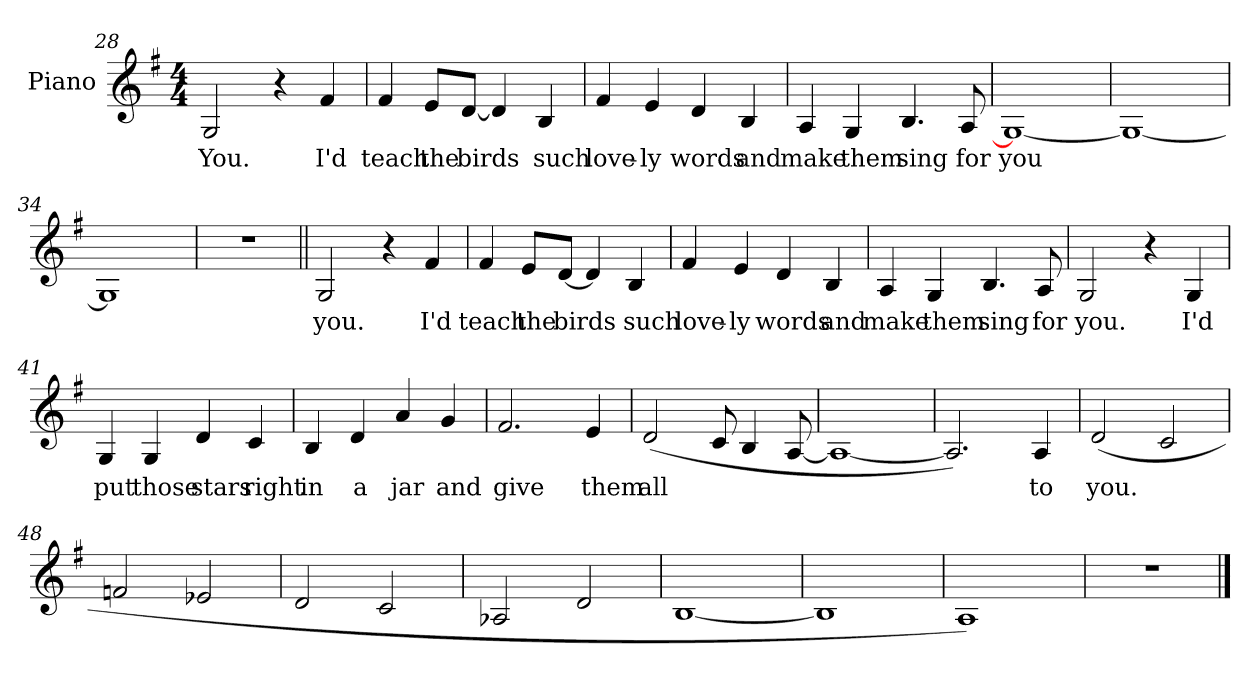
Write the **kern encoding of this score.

**kern	**text
*part1	*part1
*staff1	*staff1
*I"Piano	*
*I'Pno	*
!!LO:LB:g=z
*clefG2	*
*k[f#]	*
*G:	*
*M4/4	*
=28	=28
2G/	You.
4r	.
4f#/	I'd
=29	=29
4f#/	teach
8e/L	the
[8d/J	birds
4d/]	.
4B/	such
=30	=30
4f#/	love-
4e/	-ly
4d/	words
4B/	and
!!LO:LB:g=z
=31	=31
4A/	make
4G/	them
4.B/	sing
8A/	for
=32	=32
1G_	you
=33	=33
1G_	.
=34	=34
1G]	.
=35	=35
1r	.
=36||	=36||
2G/	you.
4r	.
4f#/	I'd
!!LO:PB:g=z
=37	=37
4f#/	teach
8e/L	the
[8d/J	birds
4d/]	.
4B/	such
=38	=38
4f#/	love-
4e/	-ly
4d/	words
4B/	and
=39	=39
4A/	make
4G/	them
4.B/	sing
8A/	for
!!LO:LB:g=z
=40	=40
2G/	you.
4r	.
4G/	I'd
=41	=41
4G/	put
4G/	those
4d/	stars
4c/	right
=42	=42
4B/	in
4d/	a
4a/	jar
4g/	and
=43	=43
2.f#/	give
4e/	them
!!LO:LB:g=z
=44	=44
(2d/	all
8c/	.
4B/	.
[8A/	.
=45	=45
1A_	.
=46	=46
2.A/])	.
4A/	to
=47	=47
(2d/	you.
2c/	.
=48	=48
2fn/	.
2e-X/	.
=49	=49
2d/	.
2c/	.
=50	=50
2A-X/	.
2d/	.
=51	=51
[1B	.
=52	=52
1B]	.
!!LO:LB:g=z
=53	=53
1A)	.
=54	=54
1r	.
==	==
*-	*-
